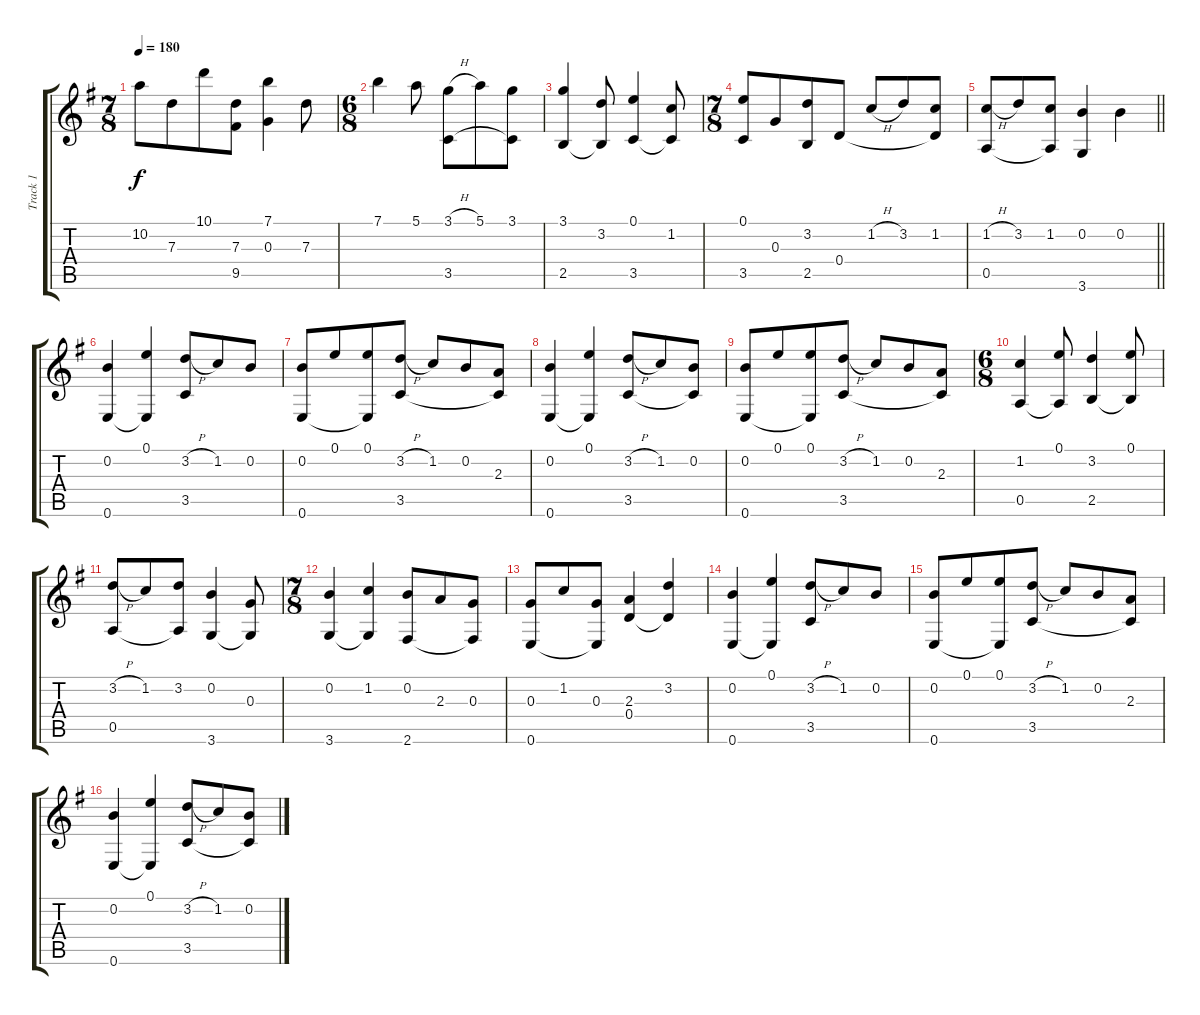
\track ("Track 1" "Track 1") {instrument acousticguitarnylon}
\staff {score tabs}
\tuning (E4 B3 G3 D3 A2 E2) {hide}
\ts (7 8)
\tempo 180
\clef g2
\ks eminor
10.2.8{dy f} 7.3.8 10.1.8 (7.3 9.5{t}).8 (7.1 0.3).4 7.3.8 |
\ts (6 8)
7.1.4 5.1.8 (3.1{h} 3.5).8 5.1.8 (3.1 3.5{t}).8 |
(3.1 2.5).4 (3.2 2.5{t}).8 (0.1 3.5).4 (1.2 3.5{t}).8 |
\ts (7 8)
(0.1 3.5).8 0.3.8 (3.2 2.5).8 0.4.8 1.2{h}.8 3.2.8 (1.2 0.4{t}).8 |
\barLineRight lightlight
(1.2{h} 0.5).8 3.2.8 (1.2 0.5{t}).8 (0.2 3.6).4 0.2.4 |
(0.2 0.6).4 (0.1 0.6{t}).4 (3.2{h} 3.5).8 1.2.8 0.2.8 |
(0.2 0.6).8 0.1.8 (0.1 0.6{t}).8 (3.2{h} 3.5).8 1.2.8 0.2.8 (2.3 3.5{t}).8 |
(0.2 0.6).4 (0.1 0.6{t}).4 (3.2{h} 3.5).8 1.2.8 (0.2 3.5{t}).8 |
(0.2 0.6).8 0.1.8 (0.1 0.6{t}).8 (3.2{h} 3.5).8 1.2.8 0.2.8 (2.3 3.5{t}).8 |
\ts (6 8)
(1.2 0.5).4 (0.1 0.5{t}).8 (3.2 2.5).4 (0.1 2.5{t}).8 |
(3.2{h} 0.5).8 1.2.8 (3.2 0.5{t}).8 (0.2 3.6).4 (0.3 3.6{t}).8 |
\ts (7 8)
(0.2 3.6).4 (1.2 3.6{t}).4 (0.2 2.6).8 2.3.8 (0.3 2.6{t}).8 |
(0.3 0.6).8 1.2.8 (0.3 0.6{t}).8 (2.3 0.4).4 (3.2 0.4{t}).4 |
(0.2 0.6).4 (0.1 0.6{t}).4 (3.2{h} 3.5).8 1.2.8 0.2.8 |
(0.2 0.6).8 0.1.8 (0.1 0.6{t}).8 (3.2{h} 3.5).8 1.2.8 0.2.8 (2.3 3.5{t}).8 |
(0.2 0.6).4 (0.1 0.6{t}).4 (3.2{h} 3.5).8 1.2.8 (0.2 3.5{t}).8
